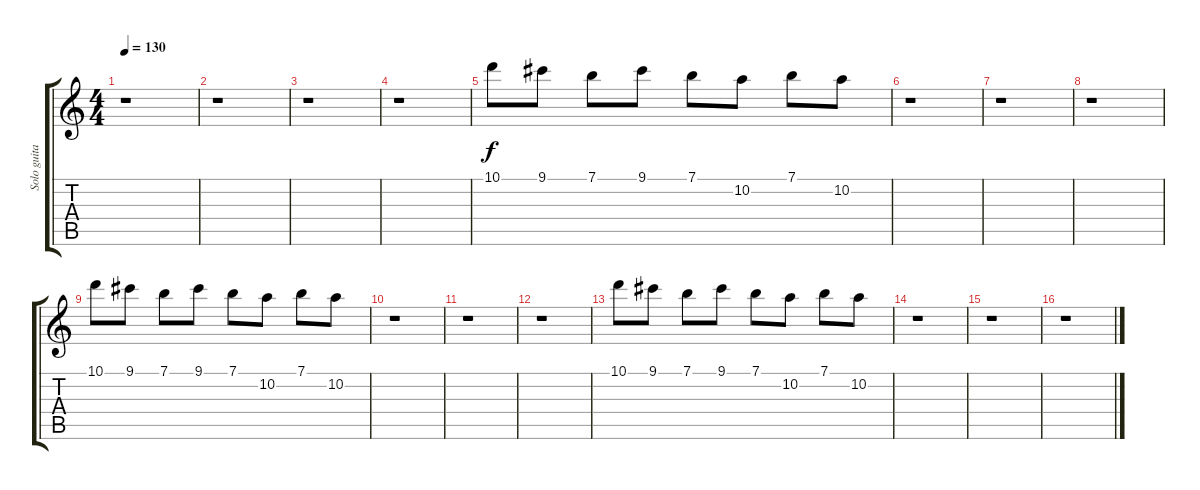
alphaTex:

\track ("Solo guitar" "Solo guita") {instrument distortionguitar}
\staff {score tabs}
\tuning (E4 B3 G3 D3 A2 E2) {hide}
\ts (4 4)
\tempo 130
\clef g2
\ks c
r.1{txt "" dy f instrument distortionguitar} |
r.1 |
r.1 |
r.1 |
10.1.8 9.1.8 7.1.8 9.1.8 7.1.8 10.2.8 7.1.8 10.2.8 |
r.1 |
r.1 |
r.1 |
10.1.8 9.1.8 7.1.8 9.1.8 7.1.8 10.2.8 7.1.8 10.2.8 |
r.1 |
r.1 |
r.1 |
10.1.8 9.1.8 7.1.8 9.1.8 7.1.8 10.2.8 7.1.8 10.2.8 |
r.1 |
r.1 |
r.1
